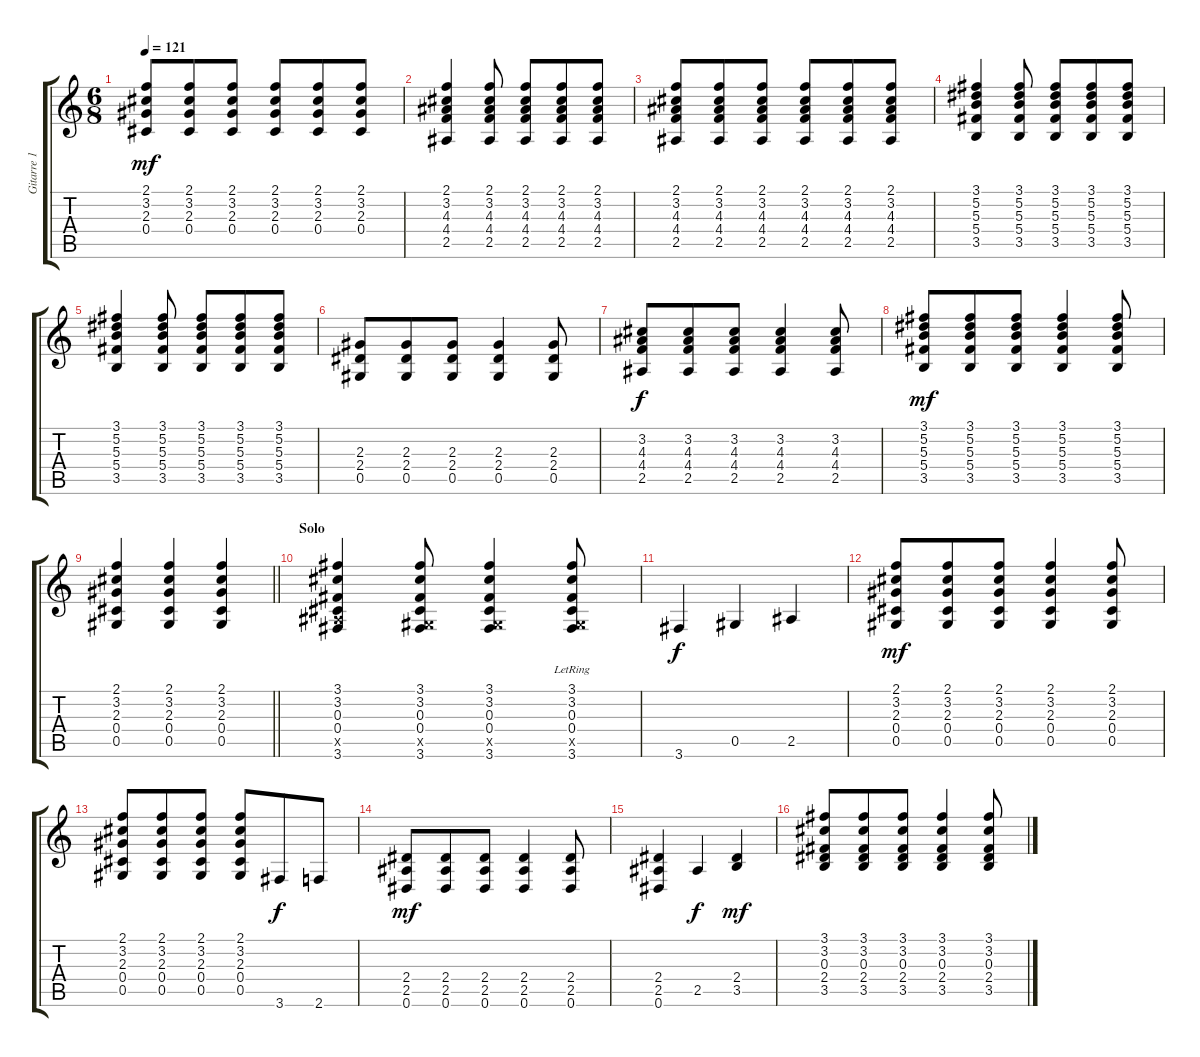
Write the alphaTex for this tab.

\track ("Gitarre 1" "Gitarre 1") {instrument distortionguitar}
\staff {score tabs}
\tuning (Eb4 Bb3 Gb3 Db3 Ab2 Eb2) {hide}
\ts (6 8)
\tempo 121
\clef g2
\ks c
(2.1 3.2 2.3 0.4).8{dy mf} (2.1 3.2 2.3 0.4).8 (2.1 3.2 2.3 0.4).8 (2.1 3.2 2.3 0.4).8 (2.1 3.2 2.3 0.4).8 (2.1 3.2 2.3 0.4).8 |
(2.1 3.2 4.3 4.4 2.5).4 (2.1 3.2 4.3 4.4 2.5).8 (2.1 3.2 4.3 4.4 2.5).8 (2.1 3.2 4.3 4.4 2.5).8 (2.1 3.2 4.3 4.4 2.5).8 |
(2.1 3.2 4.3 4.4 2.5).8 (2.1 3.2 4.3 4.4 2.5).8 (2.1 3.2 4.3 4.4 2.5).8 (2.1 3.2 4.3 4.4 2.5).8 (2.1 3.2 4.3 4.4 2.5).8 (2.1 3.2 4.3 4.4 2.5).8 |
(3.1 5.2 5.3 5.4 3.5).4 (3.1 5.2 5.3 5.4 3.5).8 (3.1 5.2 5.3 5.4 3.5).8 (3.1 5.2 5.3 5.4 3.5).8 (3.1 5.2 5.3 5.4 3.5).8 |
(3.1 5.2 5.3 5.4 3.5).4 (3.1 5.2 5.3 5.4 3.5).8 (3.1 5.2 5.3 5.4 3.5).8 (3.1 5.2 5.3 5.4 3.5).8 (3.1 5.2 5.3 5.4 3.5).8 |
(2.3 2.4 0.5).8 (2.3 2.4 0.5).8 (2.3 2.4 0.5).8 (2.3 2.4 0.5).4 (2.3 2.4 0.5).8 |
(3.2 4.3 4.4 2.5).8{dy f} (3.2 4.3 4.4 2.5).8 (3.2 4.3 4.4 2.5).8 (3.2 4.3 4.4 2.5).4 (3.2 4.3 4.4 2.5).8 |
(3.1 5.2 5.3 5.4 3.5).8{dy mf} (3.1 5.2 5.3 5.4 3.5).8 (3.1 5.2 5.3 5.4 3.5).8 (3.1 5.2 5.3 5.4 3.5).4 (3.1 5.2 5.3 5.4 3.5).8 |
\barLineRight lightlight
(2.1 3.2 2.3 0.4 0.5).4 (2.1 3.2 2.3 0.4 0.5).4 (2.1 3.2 2.3 0.4 0.5).4 |
\section ("" "Solo")
(3.1 3.2 0.3 0.4 2.5{x} 3.6).4 (3.1 3.2 0.3 0.4 0.5{x} 3.6).8 (3.1 3.2 0.3 0.4 0.5{x} 3.6).4 (3.1{lr} 3.2{lr} 0.3{lr} 0.4{lr} 0.5{x} 3.6).8 |
3.6.4{dy f} 0.5.4 2.5.4 |
(2.1 3.2 2.3 0.4 0.5).8{dy mf} (2.1 3.2 2.3 0.4 0.5).8 (2.1 3.2 2.3 0.4 0.5).8 (2.1 3.2 2.3 0.4 0.5).4 (2.1 3.2 2.3 0.4 0.5).8 |
(2.1 3.2 2.3 0.4 0.5).8 (2.1 3.2 2.3 0.4 0.5).8 (2.1 3.2 2.3 0.4 0.5).8 (2.1 3.2 2.3 0.4 0.5).8 3.6.8{dy f} 2.6.8 |
(2.4 2.5 0.6).8{dy mf} (2.4 2.5 0.6).8 (2.4 2.5 0.6).8 (2.4 2.5 0.6).4 (2.4 2.5 0.6).8 |
(2.4 2.5 0.6).4 2.5.4{dy f} (2.4 3.5).4{dy mf} |
(3.1 3.2 0.3 2.4 3.5).8 (3.1 3.2 0.3 2.4 3.5).8 (3.1 3.2 0.3 2.4 3.5).8 (3.1 3.2 0.3 2.4 3.5).4 (3.1 3.2 0.3 2.4 3.5).8
